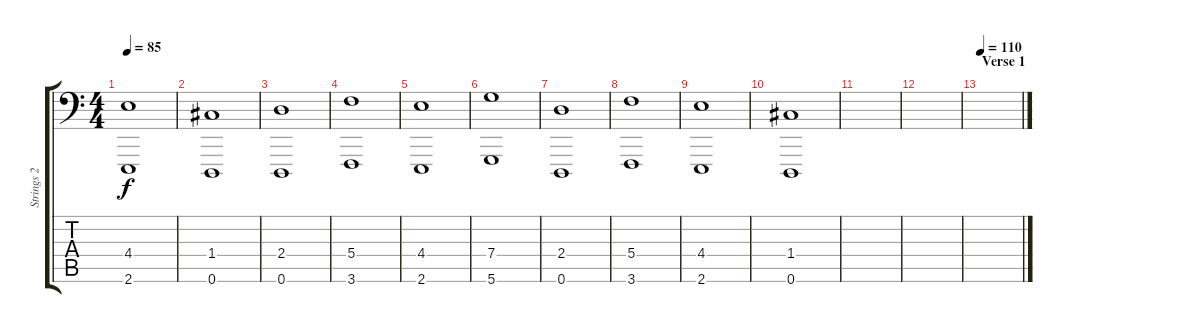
\track ("Strings 2" "Strings 2") {instrument stringensemble1}
\staff {score tabs}
\tuning (D4 A3 F3 C3 G1 D1) {hide}
\ts (4 4)
\tempo 85
\clef f4
\ks c
(4.4 2.6).1{dy f} |
(1.4 0.6).1 |
(2.4 0.6).1 |
(5.4 3.6).1 |
(4.4 2.6).1 |
(7.4 5.6).1 |
(2.4 0.6).1 |
(5.4 3.6).1 |
(4.4 2.6).1 |
(1.4 0.6).1 |
|
|
\section ("" "Verse 1")
\tempo 110
